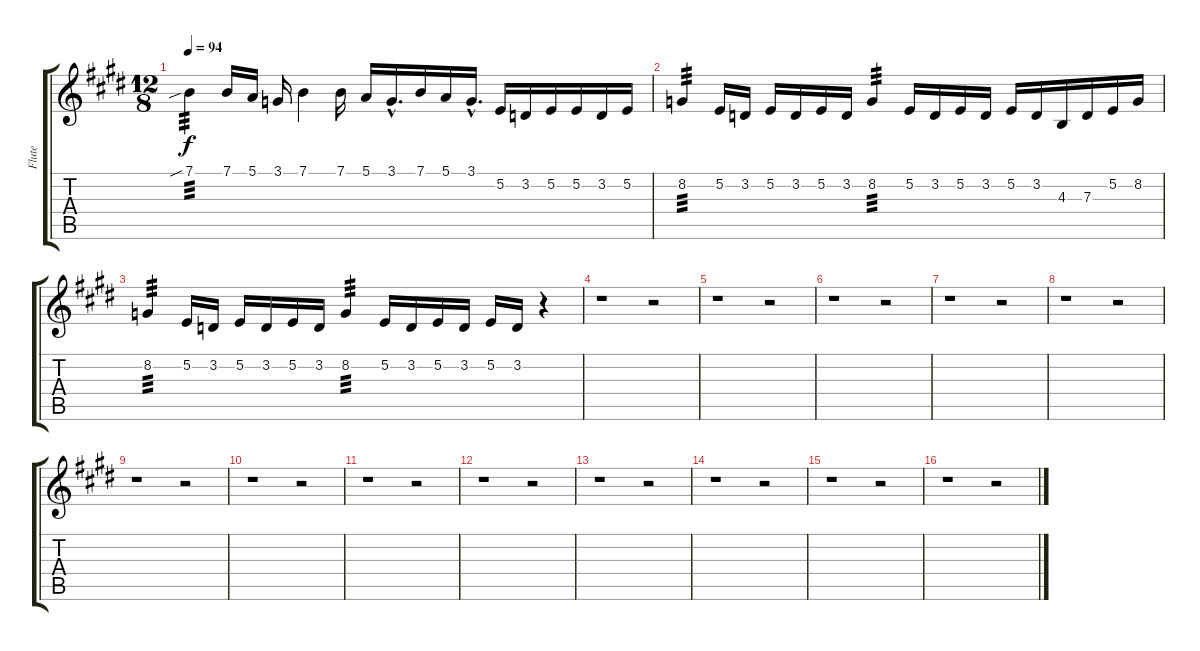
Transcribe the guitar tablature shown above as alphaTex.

\track ("Flute" "Flute") {instrument flute}
\staff {score tabs}
\tuning (E4 B3 G3 D3 A2 E2) {hide}
\ts (12 8)
\tempo 94
\clef g2
\ks e
7.1{sib}.4{tp 3 dy f} 7.1.16 5.1.16 3.1.16 7.1.4 7.1.16 5.1.16 3.1{hac}.16{d} 7.1.16 5.1.16 3.1{hac}.16{d} 5.2.16 3.2.16 5.2.16 5.2.16 3.2.16 5.2.16 |
8.2.4{tp 3} 5.2.16 3.2.16 5.2.16 3.2.16 5.2.16 3.2.16 8.2.4{tp 3} 5.2.16 3.2.16 5.2.16 3.2.16 5.2.16 3.2.16 4.3.16 7.3.16 5.2.16 8.2.16 |
8.2.4{tp 3} 5.2.16 3.2.16 5.2.16 3.2.16 5.2.16 3.2.16 8.2.4{tp 3} 5.2.16 3.2.16 5.2.16 3.2.16 5.2.16 3.2.16 r.4 |
r.1 r.2 |
r.1 r.2 |
r.1 r.2 |
r.1 r.2 |
r.1 r.2 |
r.1 r.2 |
r.1 r.2 |
r.1 r.2 |
r.1 r.2 |
r.1 r.2 |
r.1 r.2 |
r.1 r.2 |
r.1 r.2
